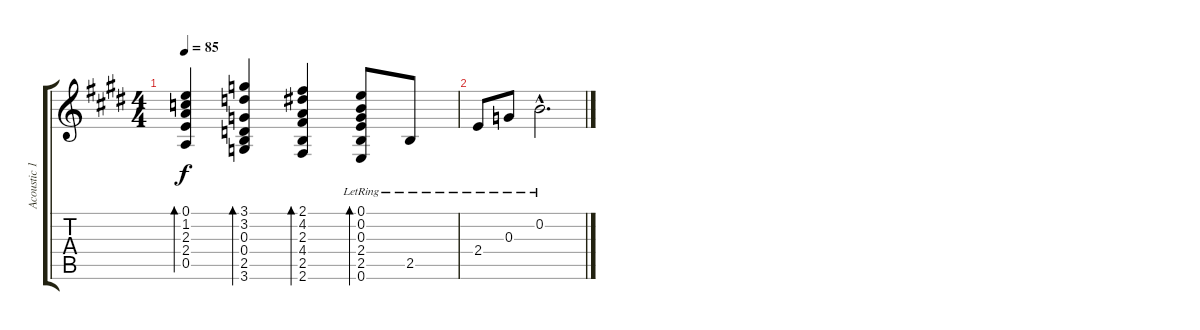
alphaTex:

\track ("Acoustic 1" "Acoustic 1") {instrument acousticguitarsteel}
\staff {score tabs}
\tuning (E4 B3 G3 D3 A2 E2) {hide}
\ts (4 4)
\tempo 85
\clef g2
\ks e
(0.1 1.2 2.3 2.4 0.5).4{bd 60 dy f} (3.1 3.2 0.3 0.4 2.5 3.6).4{bd 60} (2.1 4.2 2.3 4.4 2.5 2.6).4{bd 60} (0.1{lr} 0.2{lr} 0.3{lr} 2.4{lr} 2.5{lr} 0.6{lr}).8{bd 60} 2.5{lr}.8 |
2.4{lr}.8 0.3{lr}.8 0.2{hac lr}.2{d}
